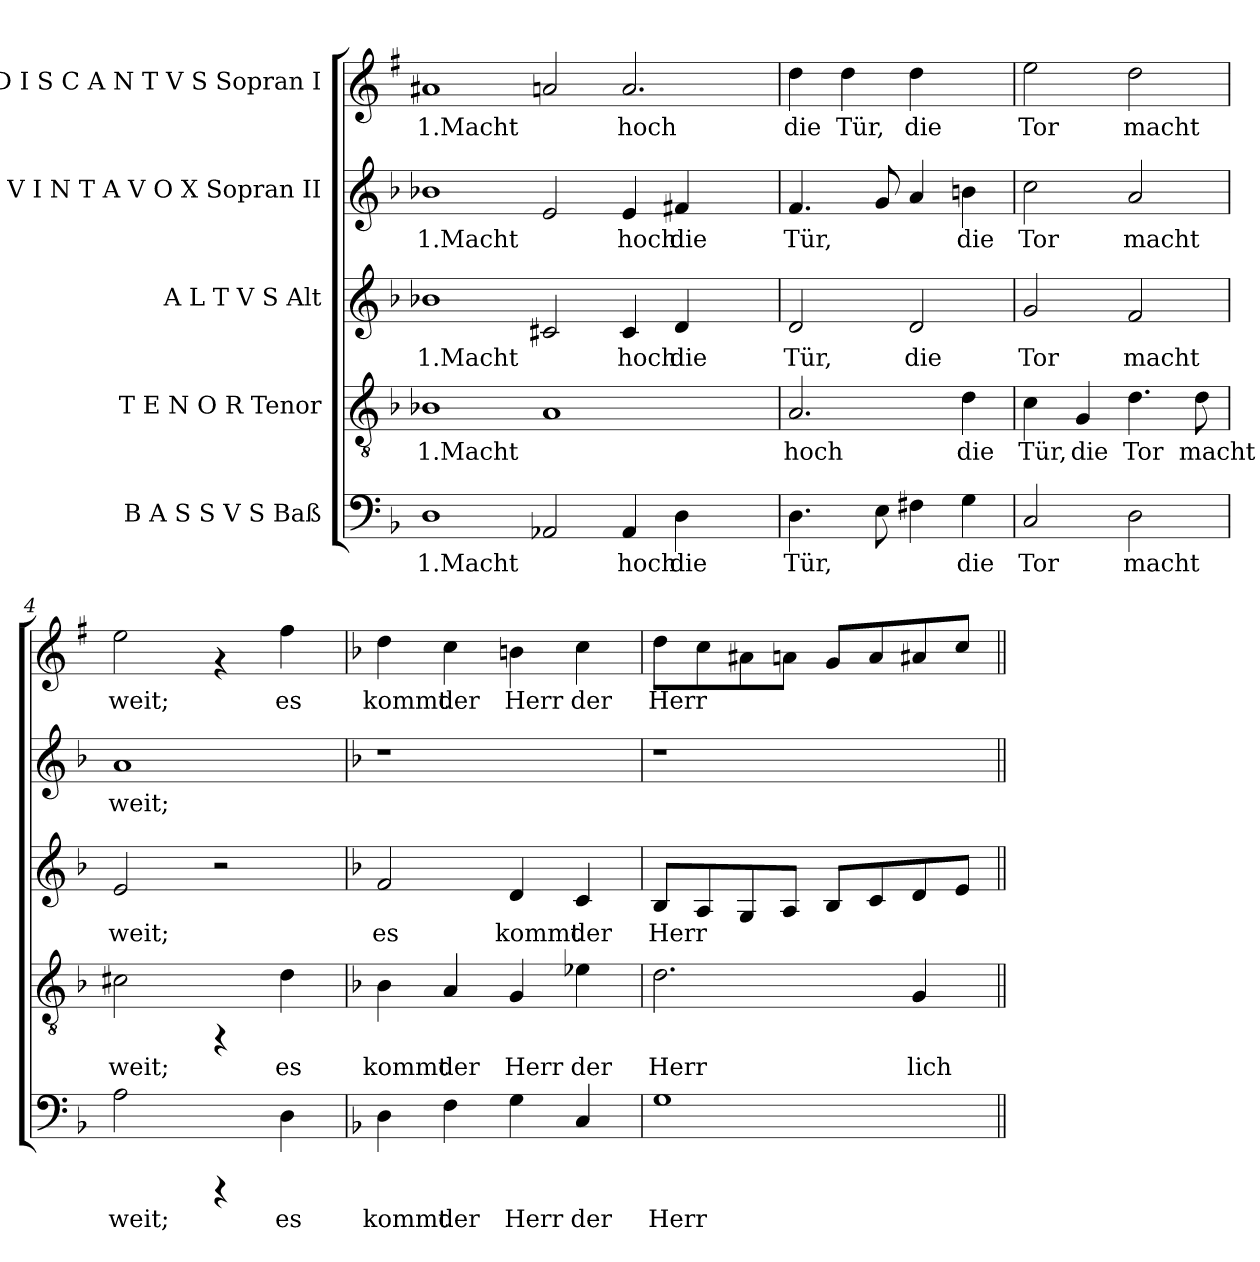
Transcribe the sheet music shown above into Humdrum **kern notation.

**kern	**text	**kern	**text	**kern	**text	**kern	**text	**kern	**text
*part5	*part5	*part4	*part4	*part3	*part3	*part2	*part2	*part1	*part1
*staff5	*staff5	*staff4	*staff4	*staff3	*staff3	*staff2	*staff2	*staff1	*staff1
*I"B A S S V S  Baß	*	*I"T E N O R  Tenor	*	*I"A L T V S  Alt	*	*I"Q V I N T A V O X  Sopran II	*	*I"D I S C A N T V S  Sopran I	*
!!LO:PB:g=z
*stria5	*	*stria5	*	*stria5	*	*stria5	*	*stria5	*
*clefF4	*	*clefGv2	*	*clefG2	*	*clefG2	*	*clefG2	*
*	*	*	*	*	*	*	*	*ITrd1c2	*
*k[b-]	*	*k[b-]	*	*k[b-]	*	*k[b-]	*	*k[b-]	*
*F:	*	*F:	*	*F:	*	*F:	*	*F:	*
=1	=1	=1	=1	=1	=1	=1	=1	=1	=1
!	!LO:LY:b:rj	!	!LO:LY:b:rj	!	!LO:LY:b:rj	!	!LO:LY:b:rj	!	!LO:LY:b:rj
1D	1.Macht	1B-X	1.Macht	1b-X	1.Macht	1b-X	1.Macht	1g#X	1.Macht
!	!LO:LY:b:rj	!	!LO:LY:b:rj	!	!LO:LY:b:rj	!	!LO:LY:b:rj	!	!LO:LY:b:rj
2AA-X/	.	1A	.	2c#X/	.	2e/	.	2g/	.
!	!LO:LY:b:rj	!	!	!	!LO:LY:b:rj	!	!LO:LY:b:rj	!	!LO:LY:b:rj
4AA-/	hoch	.	.	4c#/	hoch	4e/	hoch	2.g/	hoch
!	!LO:LY:b:rj	!	!	!	!LO:LY:b:rj	!	!LO:LY:b:rj	!	!
4D\	die	.	.	4d/	die	4f#X/	die	.	.
4ryy	.	4ryy	.	4ryy	.	4ryy	.	.	.
=2	=2	=2	=2	=2	=2	=2	=2	=2	=2
!	!LO:LY:b:rj	!	!LO:LY:b:rj	!	!LO:LY:b:rj	!	!LO:LY:b:rj	!	!LO:LY:b:rj
4.D\	Tür,	2.A/	hoch	2d/	Tür,	4.f/	Tür,	4cc\	die
!	!	!	!	!	!	!	!	!	!LO:LY:b:rj
.	.	.	.	.	.	.	.	4cc\	Tür,
!	!LO:LY:b:rj	!	!	!	!	!	!LO:LY:b:rj	!	!
8E\	.	.	.	.	.	8g/	.	.	.
!	!LO:LY:b:rj	!	!	!	!LO:LY:b:rj	!	!LO:LY:b:rj	!	!LO:LY:b:rj
4F#X\	.	.	.	2d/	die	4a/	.	4cc\	die
!	!LO:LY:b:rj	!	!LO:LY:b:rj	!	!	!	!LO:LY:b:rj	!	!
4G\	die	4d\	die	.	.	4bn\	die	4ryy	.
=3	=3	=3	=3	=3	=3	=3	=3	=3	=3
!	!LO:LY:b:rj	!	!LO:LY:b:rj	!	!LO:LY:b:rj	!	!LO:LY:b:rj	!	!LO:LY:b:rj
2C/	Tor	4c\	Tür,	2g/	Tor	2cc\	Tor	2dd\	Tor
!	!	!	!LO:LY:b:rj	!	!	!	!	!	!
.	.	4G/	die	.	.	.	.	.	.
!	!LO:LY:b:rj	!	!LO:LY:b:rj	!	!LO:LY:b:rj	!	!LO:LY:b:rj	!	!LO:LY:b:rj
2D\	macht	4.d\	Tor	2f/	macht	2a/	macht	2cc\	macht
!	!	!	!LO:LY:b:rj	!	!	!	!	!	!
.	.	8d\	macht	.	.	.	.	.	.
=4	=4	=4	=4	=4	=4	=4	=4	=4	=4
!	!LO:LY:b:rj	!	!LO:LY:b:rj	!	!LO:LY:b:rj	!	!LO:LY:b:rj	!	!LO:LY:b:rj
2A\	weit;	2c#X\	weit;	2e/	weit;	1a	weit;	2dd\	weit;
4rCCC	.	4rFF	.	2r	.	.	.	4rf	.
!	!LO:LY:b:rj	!	!LO:LY:b:rj	!	!	!	!	!	!LO:LY:b:rj
4D\	es	4d\	es	.	.	.	.	4ee\	es
!!LO:LB:g=z
=5	=5	=5	=5	=5	=5	=5	=5	=5	=5
*	*	*	*	*	*	*	*	*k[b-e-a-]	*
*	*	*	*	*	*	*	*	*E-:	*
!	!LO:LY:b:rj	!	!LO:LY:b:rj	!	!LO:LY:b:rj	!	!	!	!LO:LY:b:rj
4D\	kommt	4B-\	kommt	2f/	es	1r	.	4cc\	kommt
!	!LO:LY:b:rj	!	!LO:LY:b:rj	!	!	!	!	!	!LO:LY:b:rj
4F\	der	4A/	der	.	.	.	.	4b-\	der
!	!LO:LY:b:rj	!	!LO:LY:b:rj	!	!LO:LY:b:rj	!	!	!	!LO:LY:b:rj
4G\	Herr	4G/	Herr	4d/	kommt	.	.	4an\	Herr
!	!LO:LY:b:rj	!	!LO:LY:b:rj	!	!LO:LY:b:rj	!	!	!	!LO:LY:b:rj
4C/	der	4e-X\	der	4c/	der	.	.	4b-\	der
=6	=6	=6	=6	=6	=6	=6	=6	=6	=6
!	!LO:LY:b:rj	!	!LO:LY:b:rj	!	!LO:LY:b:rj	!	!	!	!LO:LY:b:rj
1G	Herr	2.d\	Herr	8B-/L	Herr	1r	.	8cc\L	Herr
!	!	!	!	!	!LO:LY:b:rj	!	!	!	!LO:LY:b:rj
.	.	.	.	8A/	.	.	.	8b-\	.
!	!	!	!	!	!LO:LY:b:rj	!	!	!	!LO:LY:b:rj
.	.	.	.	8G/	.	.	.	8g#X\	.
!	!	!	!	!	!LO:LY:b:rj	!	!	!	!LO:LY:b:rj
.	.	.	.	8A/J	.	.	.	8g\J	.
!	!	!	!	!	!LO:LY:b:rj	!	!	!	!LO:LY:b:rj
.	.	.	.	8B-/L	.	.	.	8f/L	.
!	!	!	!	!	!LO:LY:b:rj	!	!	!	!LO:LY:b:rj
.	.	.	.	8c/	.	.	.	8g/	.
!	!	!	!LO:LY:b:rj	!	!LO:LY:b:rj	!	!	!	!LO:LY:b:rj
.	.	4G/	lich	8d/	.	.	.	8g#/	.
!	!	!	!	!	!LO:LY:b:rj	!	!	!	!LO:LY:b:rj
.	.	.	.	8e/J	.	.	.	8b-/J	.
=||	=||	=||	=||	=||	=||	=||	=||	=||	=||
*-	*-	*-	*-	*-	*-	*-	*-	*-	*-
